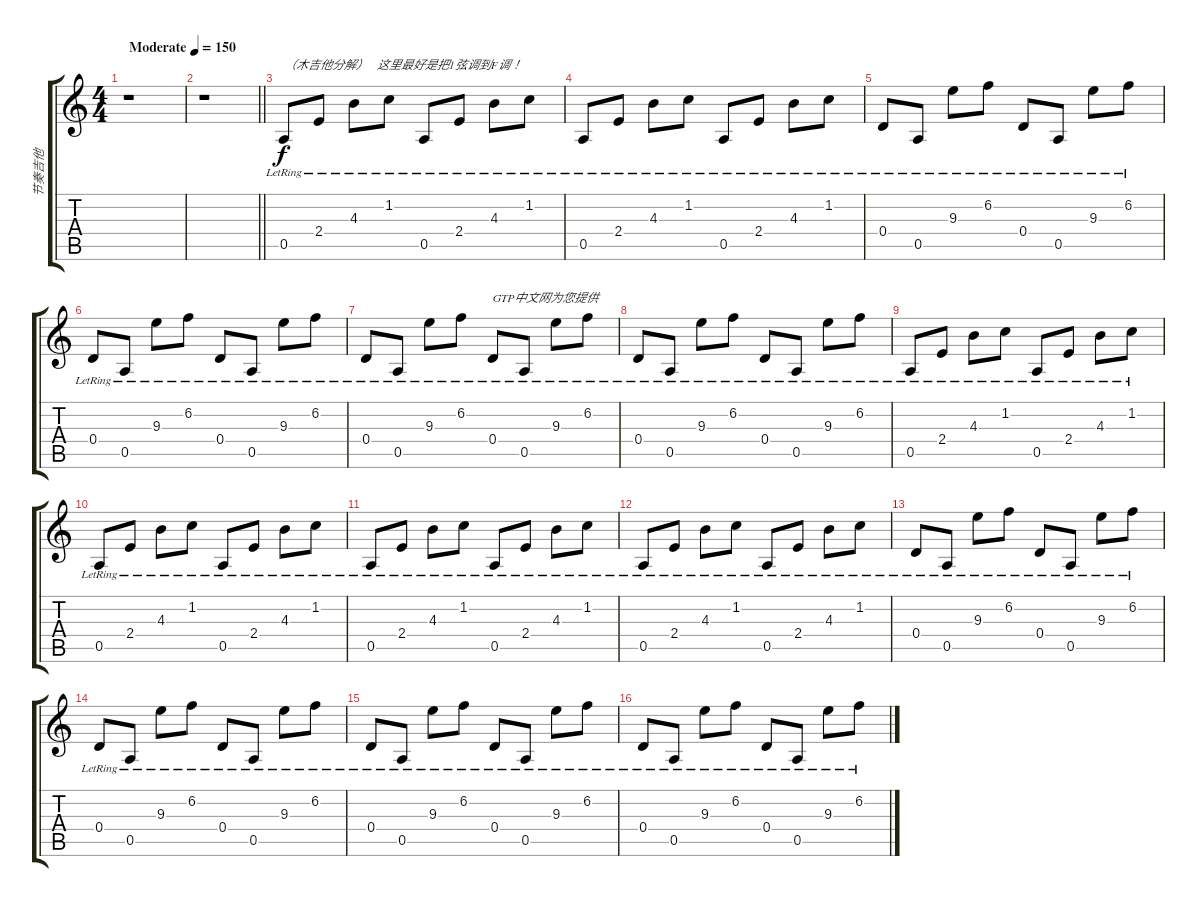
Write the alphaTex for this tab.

\track ("节奏吉他" "节奏吉他") {instrument distortionguitar}
\staff {score tabs}
\tuning (E4 B3 G3 D3 A2 E2) {hide}
\ts (4 4)
\tempo (150 "Moderate")
\clef g2
\ks c
r.1{dy f instrument distortionguitar} |
\barLineRight lightlight
r.1 |
0.5{lr}.8{txt "（木吉他分解）   这里最好是把1弦调到F调！" volume 10 instrument acousticguitarnylon} 2.4{lr}.8 4.3{lr}.8 1.2{lr}.8 0.5{lr}.8 2.4{lr}.8 4.3{lr}.8 1.2{lr}.8 |
0.5{lr}.8 2.4{lr}.8 4.3{lr}.8 1.2{lr}.8 0.5{lr}.8 2.4{lr}.8 4.3{lr}.8 1.2{lr}.8 |
0.4{lr}.8 0.5{lr}.8 9.3{lr}.8 6.2{lr}.8 0.4{lr}.8 0.5{lr}.8 9.3{lr}.8 6.2{lr}.8 |
0.4{lr}.8 0.5{lr}.8 9.3{lr}.8 6.2{lr}.8 0.4{lr}.8 0.5{lr}.8 9.3{lr}.8 6.2{lr}.8 |
0.4{lr}.8 0.5{lr}.8 9.3{lr}.8 6.2{lr}.8 0.4{lr}.8{txt "GTP中文网为您提供"} 0.5{lr}.8 9.3{lr}.8 6.2{lr}.8 |
0.4{lr}.8 0.5{lr}.8 9.3{lr}.8 6.2{lr}.8 0.4{lr}.8 0.5{lr}.8 9.3{lr}.8 6.2{lr}.8 |
0.5{lr}.8 2.4{lr}.8 4.3{lr}.8 1.2{lr}.8 0.5{lr}.8 2.4{lr}.8 4.3{lr}.8 1.2{lr}.8 |
0.5{lr}.8 2.4{lr}.8 4.3{lr}.8 1.2{lr}.8 0.5{lr}.8 2.4{lr}.8 4.3{lr}.8 1.2{lr}.8 |
0.5{lr}.8 2.4{lr}.8 4.3{lr}.8 1.2{lr}.8 0.5{lr}.8 2.4{lr}.8 4.3{lr}.8 1.2{lr}.8 |
0.5{lr}.8 2.4{lr}.8 4.3{lr}.8 1.2{lr}.8 0.5{lr}.8 2.4{lr}.8 4.3{lr}.8 1.2{lr}.8 |
0.4{lr}.8 0.5{lr}.8 9.3{lr}.8 6.2{lr}.8 0.4{lr}.8 0.5{lr}.8 9.3{lr}.8 6.2{lr}.8 |
0.4{lr}.8 0.5{lr}.8 9.3{lr}.8 6.2{lr}.8 0.4{lr}.8 0.5{lr}.8 9.3{lr}.8 6.2{lr}.8 |
0.4{lr}.8 0.5{lr}.8 9.3{lr}.8 6.2{lr}.8 0.4{lr}.8 0.5{lr}.8 9.3{lr}.8 6.2{lr}.8 |
0.4{lr}.8 0.5{lr}.8 9.3{lr}.8 6.2{lr}.8 0.4{lr}.8 0.5{lr}.8 9.3{lr}.8 6.2{lr}.8
